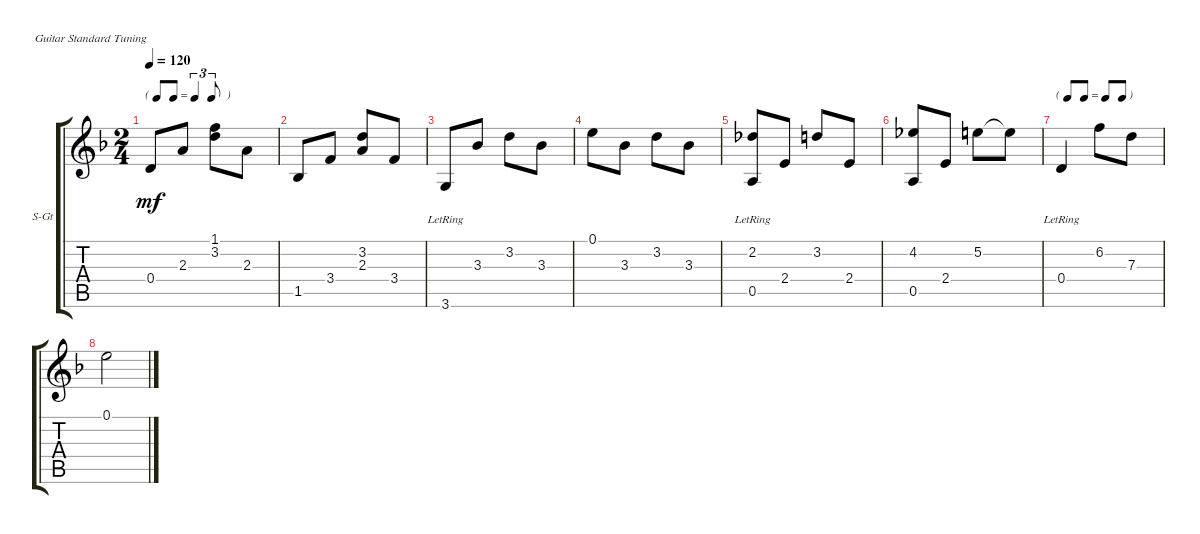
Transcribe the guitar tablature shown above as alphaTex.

\defaultSystemsLayout 4
\bracketExtendMode groupsimilarinstruments
\firstSystemTrackNameOrientation horizontal
\otherSystemsTrackNameOrientation horizontal
\track ("Steel Guitar" "S-Gt") {instrument acousticguitarsteel}
\staff {score tabs}
\tuning (E4 B3 G3 D3 A2 E2)
\ts (2 4)
\tf triplet8th
\tempo 120
\clef g2
\ks dminor
0.4.8{dy mf} 2.3.8 (3.2 1.1).8 2.3.8 |
1.5.8 3.4.8 (2.3 3.2).8 3.4.8 |
3.6{lr}.8 3.3.8 3.2.8 3.3.8 |
0.1.8 3.3.8 3.2.8 3.3.8 |
(0.5{lr} 2.2).8 2.4.8 3.2.8 2.4.8 |
(0.5 4.2).8 2.4.8 5.2.8 5.2{t}.8 |
\tf none
0.4{lr}.4 6.2.8 7.3.8 |
0.1.2
